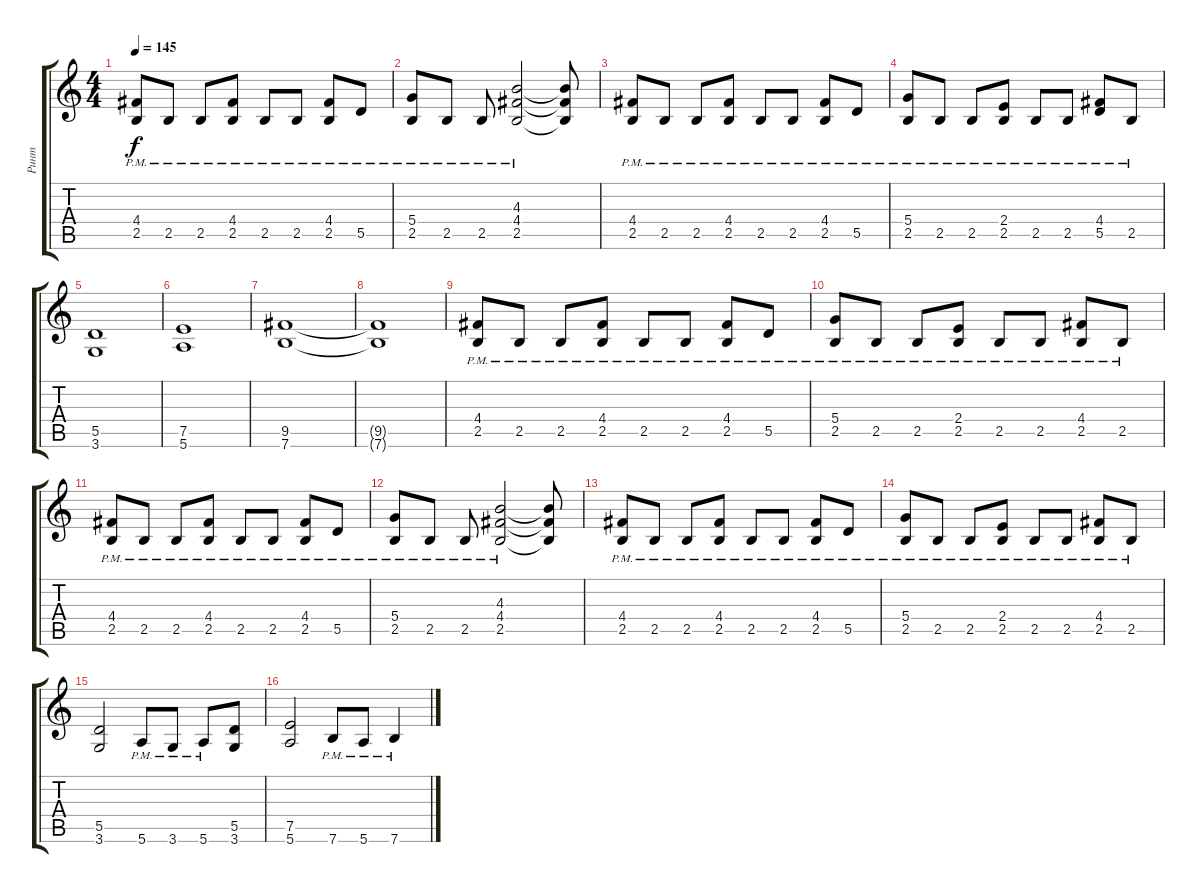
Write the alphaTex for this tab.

\track ("Ринт" "Ринт") {instrument distortionguitar}
\staff {score tabs}
\tuning (E4 B3 G3 D3 A2 E2) {hide}
\ts (4 4)
\tempo 145
\clef g2
\ks c
(4.4{pm} 2.5{pm}).8{dy f} 2.5{pm}.8 2.5{pm}.8 (4.4{pm} 2.5{pm}).8 2.5{pm}.8 2.5{pm}.8 (4.4{pm} 2.5{pm}).8 5.5{pm}.8 |
(5.4{pm} 2.5{pm}).8 2.5{pm}.8 2.5{pm}.8 (4.3{pm} 4.4{pm} 2.5{pm}).2 (4.3{t} 4.4{t} 2.5{t}).8 |
(4.4{pm} 2.5{pm}).8 2.5{pm}.8 2.5{pm}.8 (4.4{pm} 2.5{pm}).8 2.5{pm}.8 2.5{pm}.8 (4.4{pm} 2.5{pm}).8 5.5{pm}.8 |
(5.4{pm} 2.5{pm}).8 2.5{pm}.8 2.5{pm}.8 (2.4{pm} 2.5{pm}).8 2.5{pm}.8 2.5{pm}.8 (4.4{pm} 5.5{pm}).8 2.5{pm}.8 |
(5.5 3.6).1 |
(7.5 5.6).1 |
(9.5 7.6).1 |
(9.5{t} 7.6{t}).1 |
(4.4{pm} 2.5{pm}).8 2.5{pm}.8 2.5{pm}.8 (4.4{pm} 2.5{pm}).8 2.5{pm}.8 2.5{pm}.8 (4.4{pm} 2.5{pm}).8 5.5{pm}.8 |
(5.4{pm} 2.5{pm}).8 2.5{pm}.8 2.5{pm}.8 (2.4{pm} 2.5{pm}).8 2.5{pm}.8 2.5{pm}.8 (4.4{pm} 2.5{pm}).8 2.5{pm}.8 |
(4.4{pm} 2.5{pm}).8 2.5{pm}.8 2.5{pm}.8 (4.4{pm} 2.5{pm}).8 2.5{pm}.8 2.5{pm}.8 (4.4{pm} 2.5{pm}).8 5.5{pm}.8 |
(5.4{pm} 2.5{pm}).8 2.5{pm}.8 2.5{pm}.8 (4.3{pm} 4.4{pm} 2.5{pm}).2 (4.3{t} 4.4{t} 2.5{t}).8 |
(4.4{pm} 2.5{pm}).8 2.5{pm}.8 2.5{pm}.8 (4.4{pm} 2.5{pm}).8 2.5{pm}.8 2.5{pm}.8 (4.4{pm} 2.5{pm}).8 5.5{pm}.8 |
(5.4{pm} 2.5{pm}).8 2.5{pm}.8 2.5{pm}.8 (2.4{pm} 2.5{pm}).8 2.5{pm}.8 2.5{pm}.8 (4.4{pm} 2.5{pm}).8 2.5{pm}.8 |
(5.5 3.6).2 5.6{pm}.8 3.6{pm}.8 5.6{pm}.8 (5.5 3.6).8 |
(7.5 5.6).2 7.6{pm}.8 5.6{pm}.8 7.6{pm}.4
